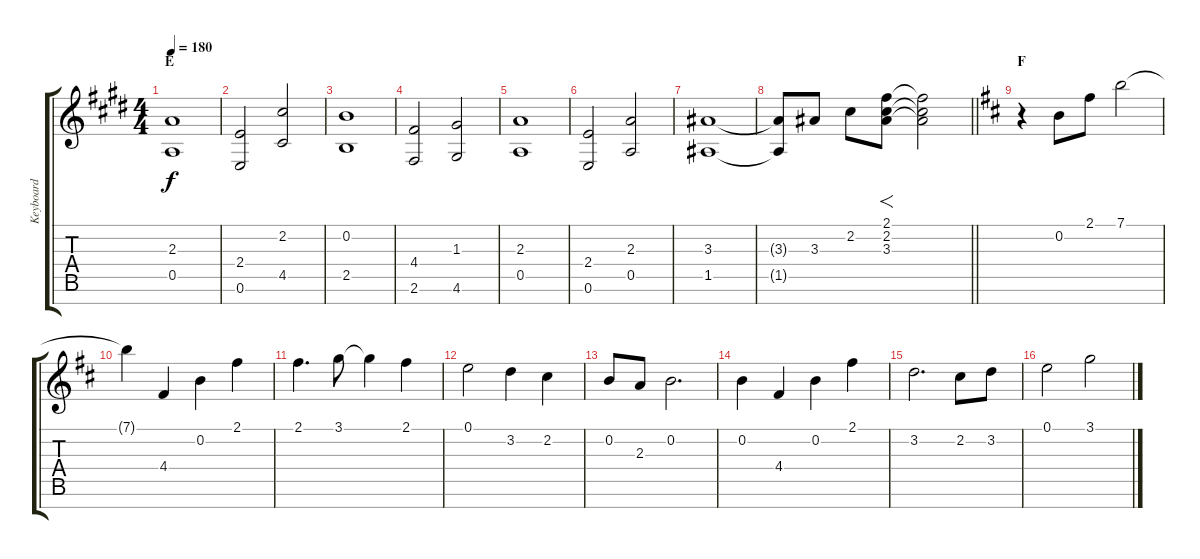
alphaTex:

\track ("Keyboard" "Keyboard") {instrument rockorgan}
\staff {score tabs}
\tuning (E5 B4 G4 D4 A3 E3 B2) {hide}
\ts (4 4)
\section ("" "E")
\tempo 180
\clef g2
\ks e
(2.3 0.5).1{dy f} |
(2.4 0.6).2 (2.2 4.5).2 |
(0.2 2.5).1 |
(4.4 2.6).2 (1.3 4.6).2 |
(2.3 0.5).1 |
(2.4 0.6).2 (2.3 0.5).2 |
(3.3 1.5).1 |
\barLineRight lightlight
(3.3{t} 1.5{t}).8 3.3.8 2.2.8 (2.1 2.2 3.3).8{f} (2.1{t} 2.2{t} 3.3{t}).2 |
\section ("" "F")
\ks d
r.4 0.2.8 2.1.8 7.1.2 |
7.1{t}.4 4.4.4 0.2.4 2.1.4 |
2.1.4{d} 3.1.8 3.1{t}.4 2.1.4 |
0.1.2 3.2.4 2.2.4 |
0.2.8 2.3.8 0.2.2{d} |
0.2.4 4.4.4 0.2.4 2.1.4 |
3.2.2{d} 2.2.8 3.2.8 |
0.1.2 3.1.2
